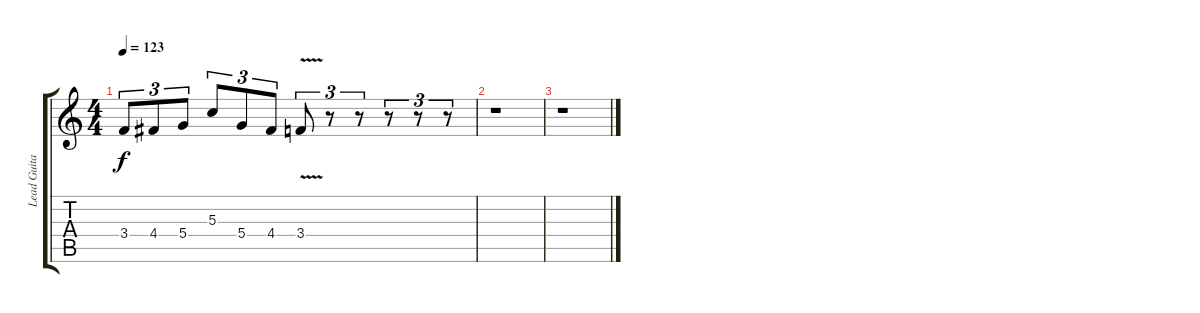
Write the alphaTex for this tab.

\track ("Lead Guitar 1" "Lead Guita") {instrument overdrivenguitar}
\staff {score tabs}
\tuning (E4 B3 G3 D3 A2 D2) {hide}
\ts (4 4)
\tempo 123
\clef g2
\ks c
3.4.8{tu (3 2) dy f} 4.4.8{tu (3 2)} 5.4.8{tu (3 2)} 5.3.8{tu (3 2)} 5.4.8{tu (3 2)} 4.4.8{tu (3 2)} 3.4{v}.8{tu (3 2)} r.8{tu (3 2)} r.8{tu (3 2)} r.8{tu (3 2)} r.8{tu (3 2)} r.8{tu (3 2)} |
r.1 |
r.1
